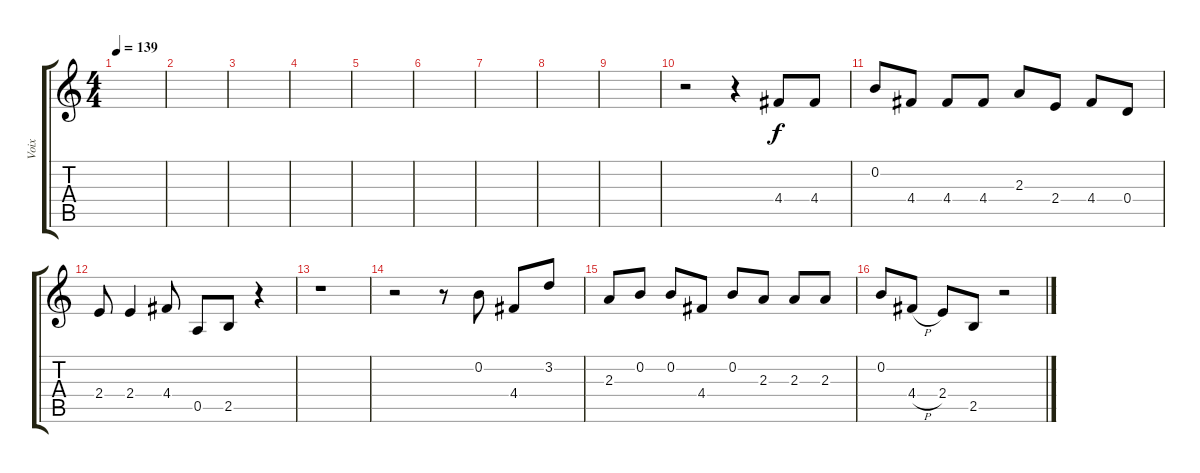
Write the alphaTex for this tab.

\track ("Voix" "Voix") {instrument accordion}
\staff {score tabs}
\tuning (E5 B4 G4 D4 A3 E3) {hide}
\ts (4 4)
\tempo 139
\clef g2
\ks c
|
|
|
|
|
|
|
|
|
r.2 r.4 4.4.8 4.4.8 |
0.2.8 4.4.8 4.4.8 4.4.8 2.3.8 2.4.8 4.4.8 0.4.8 |
2.4.8 2.4.4 4.4.8 0.5.8 2.5.8 r.4 |
r.1 |
r.2 r.8 0.2.8 4.4.8 3.2.8 |
2.3.8 0.2.8 0.2.8 4.4.8 0.2.8 2.3.8 2.3.8 2.3.8 |
0.2.8 4.4{h}.8 2.4.8 2.5.8 r.2
